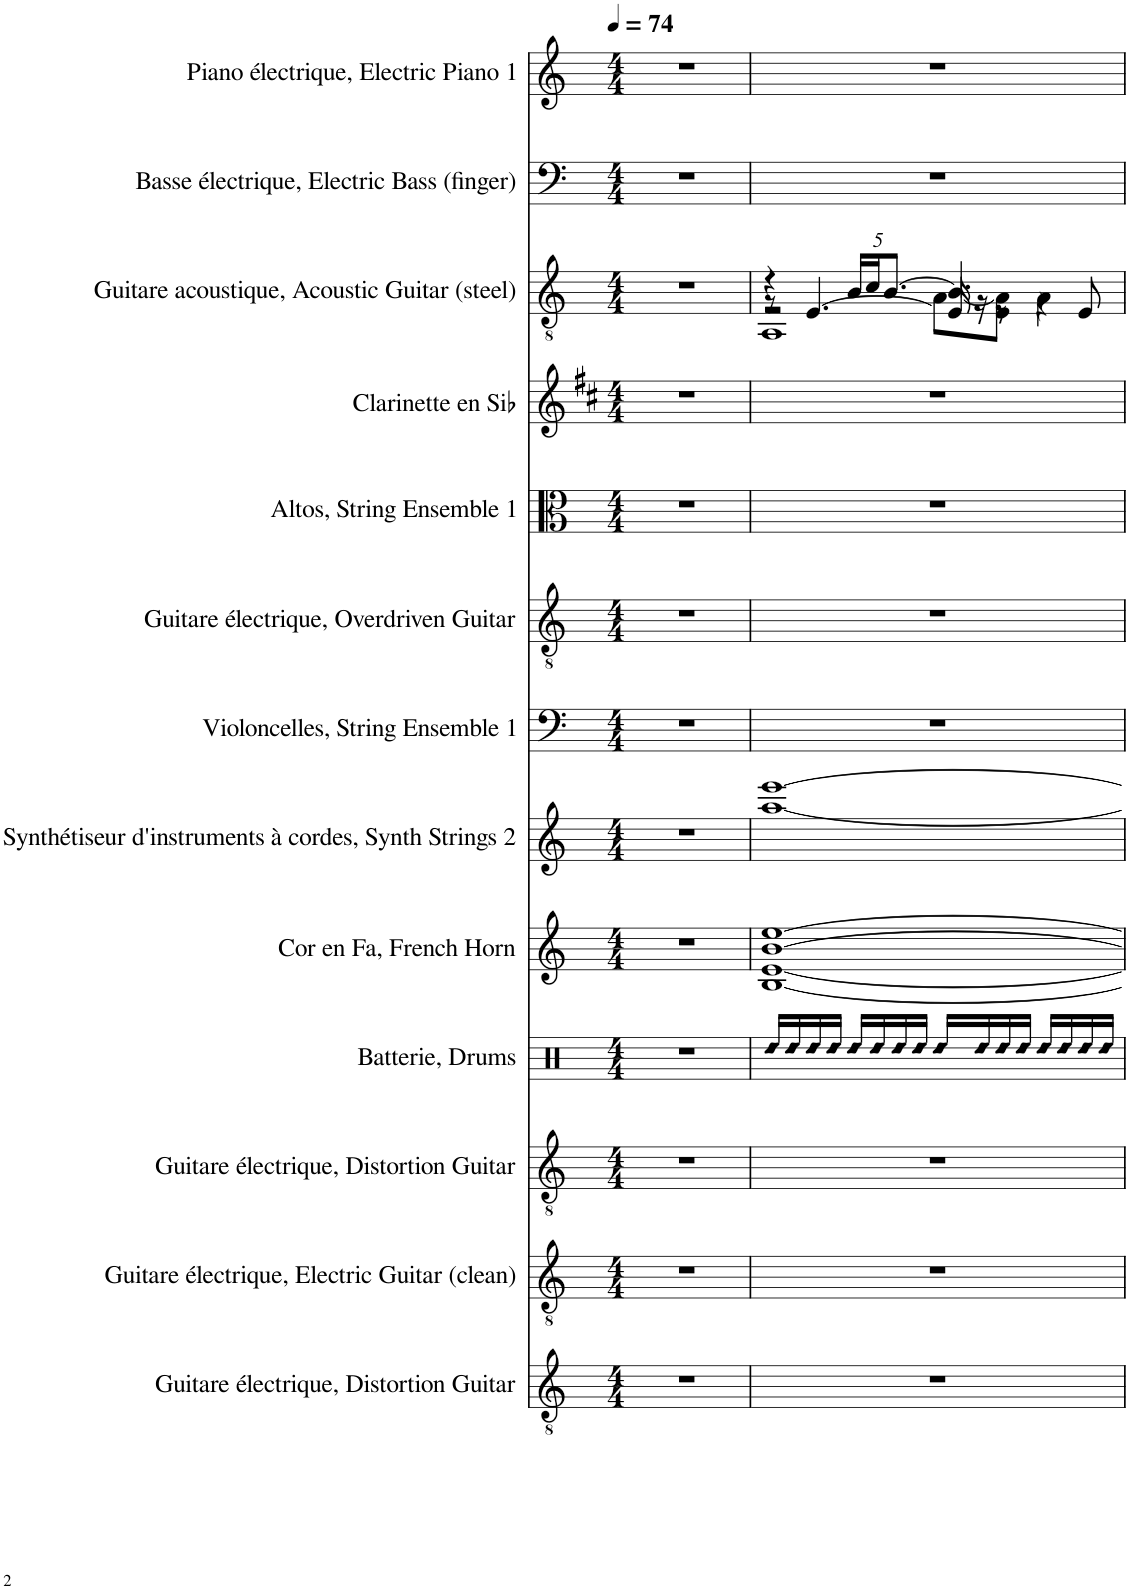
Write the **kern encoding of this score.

**kern	**kern	**kern	**kern	**kern	**kern	**kern	**kern	**kern	**kern	**kern	**kern	**kern
*part13	*part12	*part11	*part10	*part9	*part8	*part7	*part6	*part5	*part4	*part3	*part2	*part1
*staff13	*staff12	*staff11	*staff10	*staff9	*staff8	*staff7	*staff6	*staff5	*staff4	*staff3	*staff2	*staff1
*I"Guitare électrique, Distortion Guitar	*I"Guitare électrique, Electric Guitar (clean)	*I"Guitare électrique, Distortion Guitar	*I"Batterie, Drums	*I"Cor en Fa, French Horn	*I"Synthétiseur d'instruments à cordes, Synth Strings 2	*I"Violoncelles, String Ensemble 1	*I"Guitare électrique, Overdriven Guitar	*I"Altos, String Ensemble 1	*I"Clarinette en Sib	*I"Guitare acoustique, Acoustic Guitar (steel)	*I"Basse électrique, Electric Bass (finger)	*I"Piano électrique, Electric Piano 1
*I'Guit. El.	*I'Guit. El.	*I'Guit. El.	*I'Bat.	*I'Cor Fa	*I'Synth.	*I'Vlcs	*I'Guit. El.	*I'Alt.	*I'Clar. Sib	*I'Guit.	*I'B. él.	*I'Pia. él.
*clefGv2	*clefGv2	*clefGv2	*clefX	*clefG2	*clefG2	*clefF4	*clefGv2	*clefC3	*clefG2	*clefGv2	*clefF4	*clefG2
*	*	*	*	*Trd4c7	*	*	*	*	*Trd1c2	*	*Trd7c12	*
*k[]	*k[]	*k[]	*k[]	*k[]	*k[]	*k[]	*k[]	*k[]	*k[f#c#]	*k[]	*k[]	*k[]
*M4/4	*M4/4	*M4/4	*M4/4	*M4/4	*M4/4	*M4/4	*M4/4	*M4/4	*M4/4	*M4/4	*M4/4	*M4/4
*MM74	*MM74	*MM74	*MM74	*MM74	*MM74	*MM74	*MM74	*MM74	*MM74	*MM74	*MM74	*MM74
=1	=1	=1	=1	=1	=1	=1	=1	=1	=1	=1	=1	=1
1r	1r	1r	1r	1r	1r	1r	1r	1r	1r	1r	1r	1r
=2	=2	=2	=2	=2	=2	=2	=2	=2	=2	=2	=2	=2
!	!	!	!LO:N:head=diamond	!	!	!	!	!	!	!	!	!
*	*	*	*	*	*	*	*	*	*	*^	*	*
*	*	*	*	*	*	*	*	*	*	*	*^	*	*
*	*	*	*	*	*	*	*	*	*	*	*	*^	*	*
1r	1r	1r	16Rdd/LL	[1B [1e [1b [1ee	[1aa [1eee	1r	1r	1r	1r	4r	2r	8r	1AA	1r	1r
!	!	!	!LO:N:head=diamond	!	!	!	!	!	!	!	!	!	!	!	!
.	.	.	16Rdd/	.	.	.	.	.	.	.	.	.	.	.	.
!	!	!	!LO:N:head=diamond	!	!	!	!	!	!	!	!	!	!	!	!
.	.	.	16Rdd/	.	.	.	.	.	.	.	.	[4.E/	.	.	.
!	!	!	!LO:N:head=diamond	!	!	!	!	!	!	!	!	!	!	!	!
.	.	.	16Rdd/JJ	.	.	.	.	.	.	.	.	.	.	.	.
!	!	!	!LO:N:head=diamond	!	!	!	!	!	!	!	!	!	!	!	!
*	*	*	*	*	*	*	*	*	*	*Xbrackettup	*	*	*	*	*
.	.	.	16Rdd/LL	.	.	.	.	.	.	20B/LL	.	.	.	.	.
.	.	.	.	.	.	.	.	.	.	20c/J	.	.	.	.	.
!	!	!	!LO:N:head=diamond	!	!	!	!	!	!	!	!	!	!	!	!
.	.	.	16Rdd/	.	.	.	.	.	.	.	.	.	.	.	.
.	.	.	.	.	.	.	.	.	.	[10.B/J	.	.	.	.	.
!	!	!	!LO:N:head=diamond	!	!	!	!	!	!	!	!	!	!	!	!
.	.	.	16Rdd/	.	.	.	.	.	.	.	.	.	.	.	.
!	!	!	!LO:N:head=diamond	!	!	!	!	!	!	!	!	!	!	!	!
.	.	.	16Rdd/JJ	.	.	.	.	.	.	.	.	.	.	.	.
!	!	!	!LO:N:head=diamond	!	!	!	!	!	!	!	!	!	!	!	!
.	.	.	16Rdd/LL	.	.	.	.	.	.	4.B/]	[8A\L	16E/]	.	.	.
!	!	!	!LO:N:head=diamond	!	!	!	!	!	!	!	!	!	!	!	!
.	.	.	16Rdd/	.	.	.	.	.	.	.	.	16r	.	.	.
!	!	!	!LO:N:head=diamond	!	!	!	!	!	!	!	!	!	!	!	!
.	.	.	16Rdd/	.	.	.	.	.	.	.	8E\ 8A\]J	8r	.	.	.
!	!	!	!LO:N:head=diamond	!	!	!	!	!	!	!	!	!	!	!	!
.	.	.	16Rdd/JJ	.	.	.	.	.	.	.	.	.	.	.	.
!	!	!	!LO:N:head=diamond	!	!	!	!	!	!	!	!	!	!	!	!
.	.	.	16Rdd/LL	.	.	.	.	.	.	.	4A\	4r	.	.	.
!	!	!	!LO:N:head=diamond	!	!	!	!	!	!	!	!	!	!	!	!
.	.	.	16Rdd/	.	.	.	.	.	.	.	.	.	.	.	.
!	!	!	!LO:N:head=diamond	!	!	!	!	!	!	!	!	!	!	!	!
.	.	.	16Rdd/	.	.	.	.	.	.	8E/	.	.	.	.	.
!	!	!	!LO:N:head=diamond	!	!	!	!	!	!	!	!	!	!	!	!
.	.	.	16Rdd/JJ	.	.	.	.	.	.	.	.	.	.	.	.
*	*	*	*	*	*	*	*	*	*	*v	*v	*v	*v	*	*
=	=	=	=	=	=	=	=	=	=	=	=	=
*-	*-	*-	*-	*-	*-	*-	*-	*-	*-	*-	*-	*-
